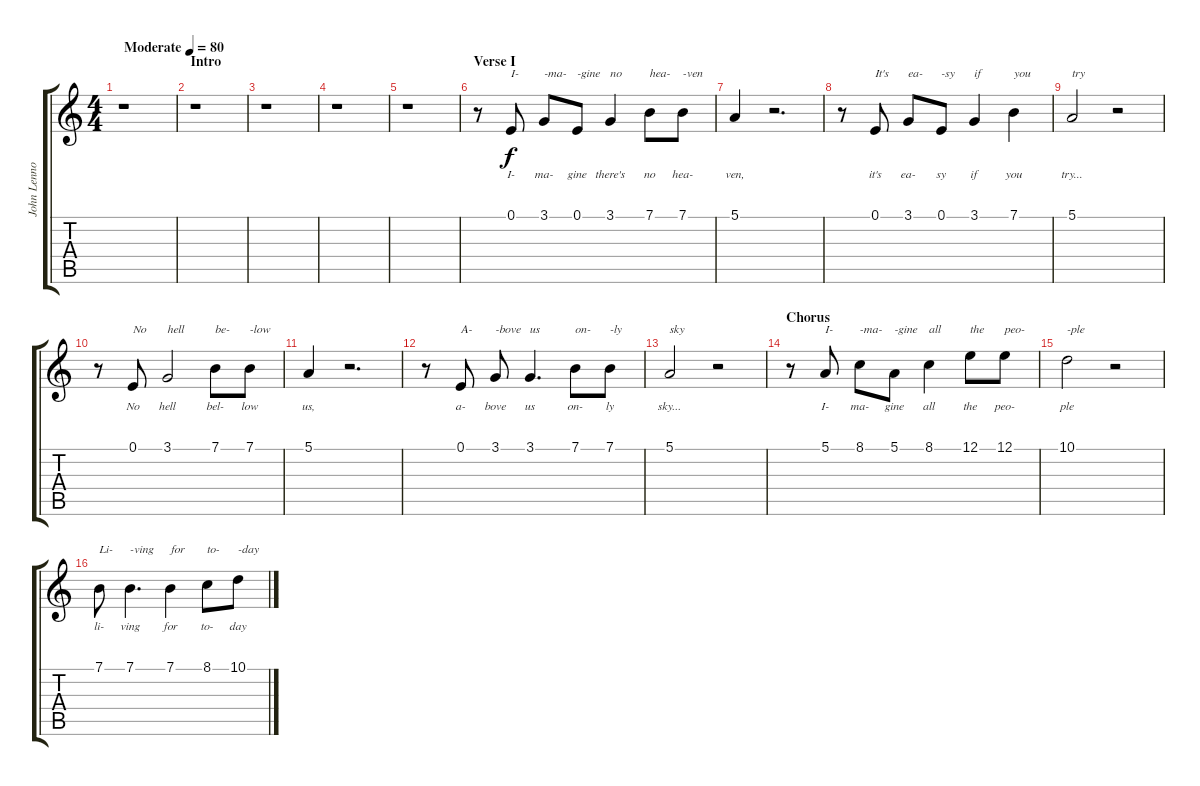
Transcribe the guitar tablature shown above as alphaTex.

\track ("John Lennon (Voice)" "John Lenno") {instrument synthvoice}
\staff {score tabs}
\tuning (E4 B3 G3 D3 A2 E2) {hide}
\ts (4 4)
\tempo (80 "Moderate")
\clef g2
\ks c
r.1{dy f instrument synthvoice} |
\section ("" "Intro")
r.1 |
r.1 |
r.1 |
r.1 |
\section ("" "Verse I")
r.8 0.1.8{txt "I-" lyrics (0 "I-") lyrics (1 "") lyrics (2 "") lyrics (3 "") lyrics (4 "")} 3.1.8{txt "-ma-" lyrics (0 "ma-") lyrics (1 "") lyrics (2 "") lyrics (3 "") lyrics (4 "")} 0.1.8{txt "-gine" lyrics (0 "gine") lyrics (1 "") lyrics (2 "") lyrics (3 "") lyrics (4 "")} 3.1.4{txt "no" lyrics (0 "there's") lyrics (1 "") lyrics (2 "") lyrics (3 "") lyrics (4 "")} 7.1.8{txt "hea-" lyrics (0 "no") lyrics (1 "") lyrics (2 "") lyrics (3 "") lyrics (4 "")} 7.1.8{txt "-ven" lyrics (0 "hea-") lyrics (1 "") lyrics (2 "") lyrics (3 "") lyrics (4 "")} |
5.1.4{lyrics (0 "ven,") lyrics (1 "") lyrics (2 "") lyrics (3 "") lyrics (4 "")} r.2{d} |
r.8 0.1.8{txt "It's" lyrics (0 "it's") lyrics (1 "") lyrics (2 "") lyrics (3 "") lyrics (4 "")} 3.1.8{txt "ea-" lyrics (0 "ea-") lyrics (1 "") lyrics (2 "") lyrics (3 "") lyrics (4 "")} 0.1.8{txt "-sy" lyrics (0 "sy") lyrics (1 "") lyrics (2 "") lyrics (3 "") lyrics (4 "")} 3.1.4{txt "if" lyrics (0 "if") lyrics (1 "") lyrics (2 "") lyrics (3 "") lyrics (4 "")} 7.1.4{txt "you" lyrics (0 "you") lyrics (1 "") lyrics (2 "") lyrics (3 "") lyrics (4 "")} |
5.1.2{txt "try" lyrics (0 "try...") lyrics (1 "") lyrics (2 "") lyrics (3 "") lyrics (4 "")} r.2 |
r.8 0.1.8{txt "No" lyrics (0 "No") lyrics (1 "") lyrics (2 "") lyrics (3 "") lyrics (4 "")} 3.1.2{txt "hell" lyrics (0 "hell") lyrics (1 "") lyrics (2 "") lyrics (3 "") lyrics (4 "")} 7.1.8{txt "be-" lyrics (0 "bel-") lyrics (1 "") lyrics (2 "") lyrics (3 "") lyrics (4 "")} 7.1.8{txt "-low" lyrics (0 "low") lyrics (1 "") lyrics (2 "") lyrics (3 "") lyrics (4 "")} |
5.1.4{lyrics (0 "us,") lyrics (1 "") lyrics (2 "") lyrics (3 "") lyrics (4 "")} r.2{d} |
r.8 0.1.8{txt "A-" lyrics (0 "a-") lyrics (1 "") lyrics (2 "") lyrics (3 "") lyrics (4 "")} 3.1.8{txt "-bove" lyrics (0 "bove") lyrics (1 "") lyrics (2 "") lyrics (3 "") lyrics (4 "")} 3.1.4{d txt "us" lyrics (0 "us") lyrics (1 "") lyrics (2 "") lyrics (3 "") lyrics (4 "")} 7.1.8{txt "on-" lyrics (0 "on-") lyrics (1 "") lyrics (2 "") lyrics (3 "") lyrics (4 "")} 7.1.8{txt "-ly" lyrics (0 "ly") lyrics (1 "") lyrics (2 "") lyrics (3 "") lyrics (4 "")} |
5.1.2{txt "sky" lyrics (0 "sky...") lyrics (1 "") lyrics (2 "") lyrics (3 "") lyrics (4 "")} r.2 |
\section ("" "Chorus")
r.8 5.1.8{txt "I-" lyrics (0 "I-") lyrics (1 "") lyrics (2 "") lyrics (3 "") lyrics (4 "")} 8.1.8{txt "-ma-" lyrics (0 "ma-") lyrics (1 "") lyrics (2 "") lyrics (3 "") lyrics (4 "")} 5.1.8{txt "-gine" lyrics (0 "gine") lyrics (1 "") lyrics (2 "") lyrics (3 "") lyrics (4 "")} 8.1.4{txt "all" lyrics (0 "all") lyrics (1 "") lyrics (2 "") lyrics (3 "") lyrics (4 "")} 12.1.8{txt "the" lyrics (0 "the") lyrics (1 "") lyrics (2 "") lyrics (3 "") lyrics (4 "")} 12.1.8{txt "peo-" lyrics (0 "peo-") lyrics (1 "") lyrics (2 "") lyrics (3 "") lyrics (4 "")} |
10.1.2{txt "-ple" lyrics (0 "ple") lyrics (1 "") lyrics (2 "") lyrics (3 "") lyrics (4 "")} r.2 |
7.1.8{txt "Li-" lyrics (0 "li-") lyrics (1 "") lyrics (2 "") lyrics (3 "") lyrics (4 "")} 7.1.4{d txt "-ving" lyrics (0 "ving") lyrics (1 "") lyrics (2 "") lyrics (3 "") lyrics (4 "")} 7.1.4{txt "for" lyrics (0 "for") lyrics (1 "") lyrics (2 "") lyrics (3 "") lyrics (4 "")} 8.1.8{txt "to-" lyrics (0 "to-") lyrics (1 "") lyrics (2 "") lyrics (3 "") lyrics (4 "")} 10.1.8{txt "-day" lyrics (0 "day") lyrics (1 "") lyrics (2 "") lyrics (3 "") lyrics (4 "")}
